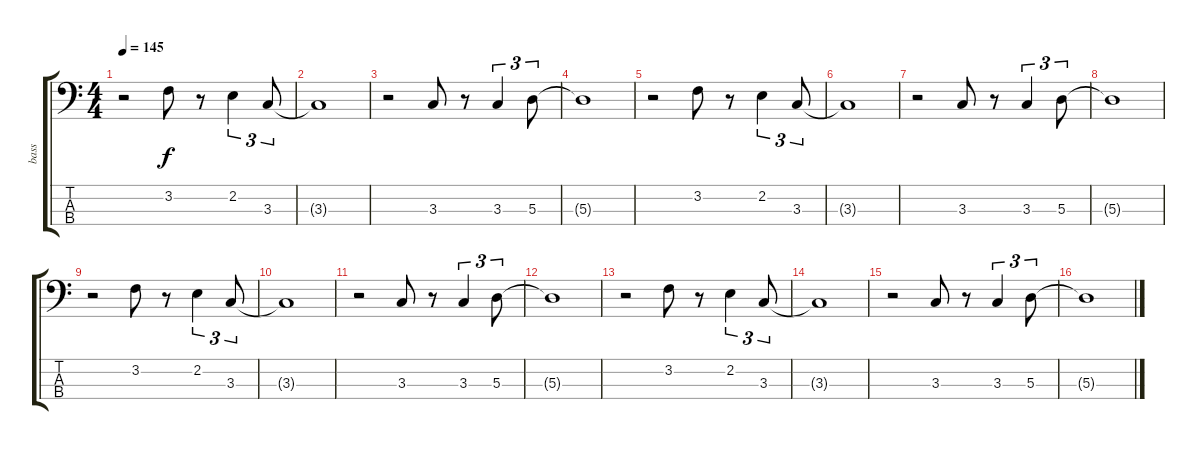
\track ("bass" "bass") {instrument electricbassfinger}
\staff {score tabs}
\tuning (G2 D2 A1 E1) {hide}
\ts (4 4)
\tempo 145
\clef f4
\ks c
r.2{dy f} 3.2.8 r.8 2.2.4{tu (3 2)} 3.3.8{tu (3 2)} |
3.3{t}.1 |
r.2 3.3.8 r.8 3.3.4{tu (3 2)} 5.3.8{tu (3 2)} |
5.3{t}.1 |
r.2 3.2.8 r.8 2.2.4{tu (3 2)} 3.3.8{tu (3 2)} |
3.3{t}.1 |
r.2 3.3.8 r.8 3.3.4{tu (3 2)} 5.3.8{tu (3 2)} |
5.3{t}.1 |
r.2 3.2.8 r.8 2.2.4{tu (3 2)} 3.3.8{tu (3 2)} |
3.3{t}.1 |
r.2 3.3.8 r.8 3.3.4{tu (3 2)} 5.3.8{tu (3 2)} |
5.3{t}.1 |
r.2 3.2.8 r.8 2.2.4{tu (3 2)} 3.3.8{tu (3 2)} |
3.3{t}.1 |
r.2 3.3.8 r.8 3.3.4{tu (3 2)} 5.3.8{tu (3 2)} |
5.3{t}.1
